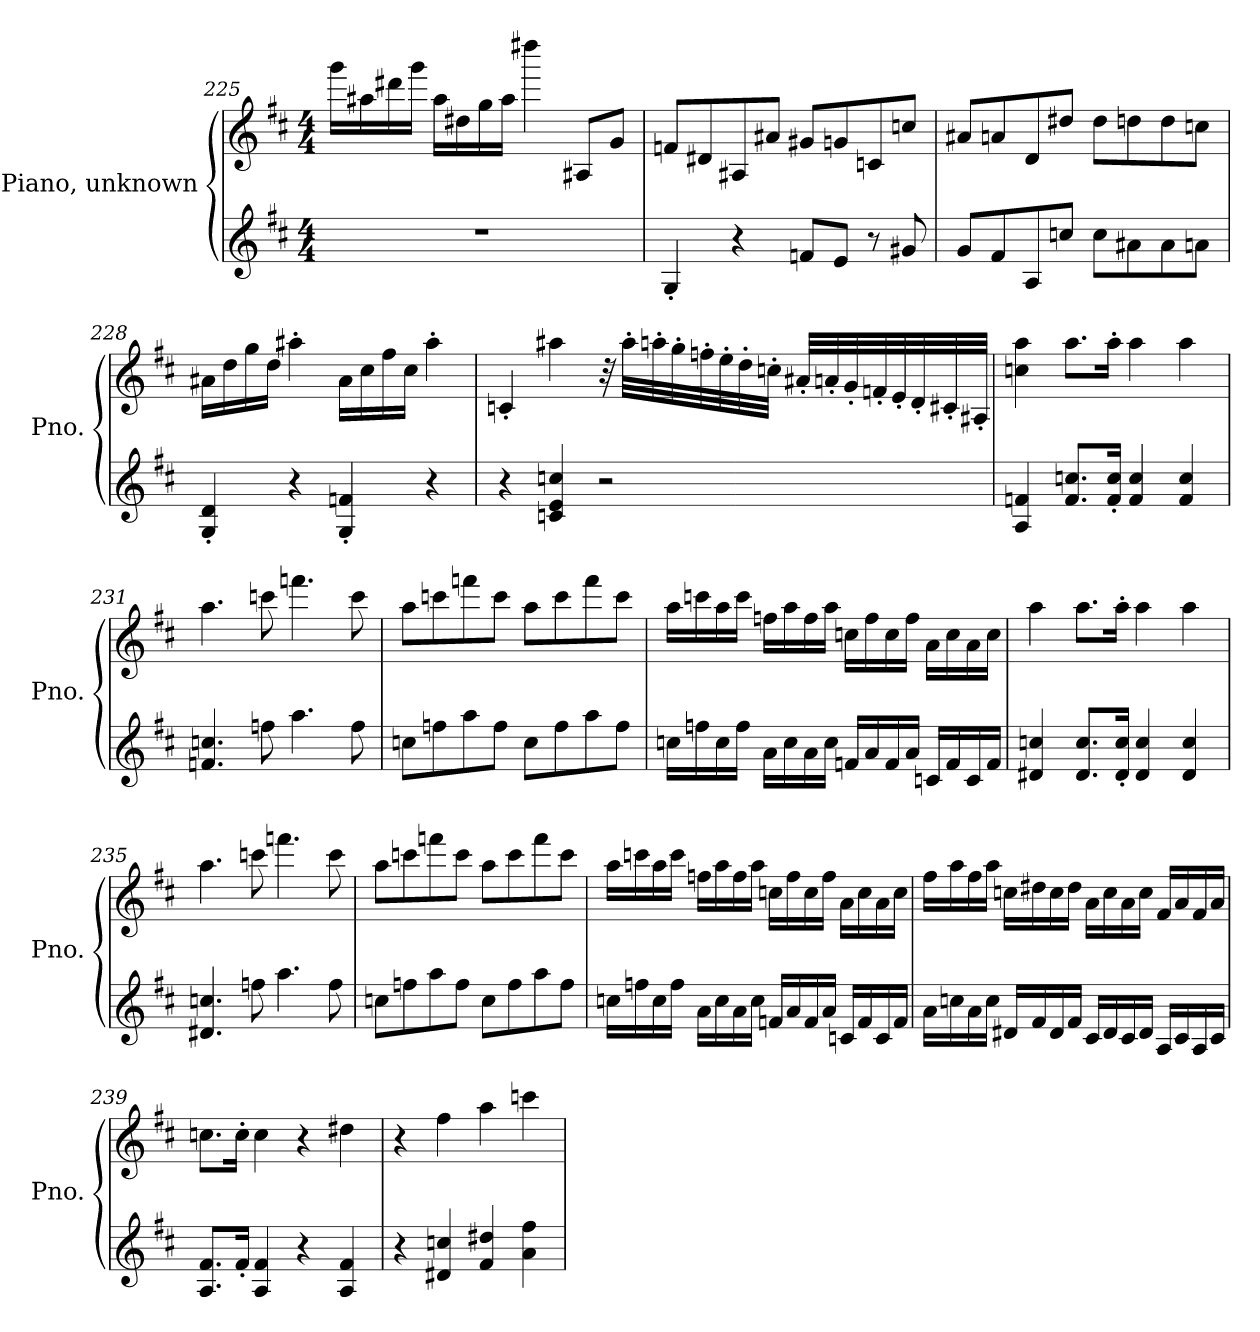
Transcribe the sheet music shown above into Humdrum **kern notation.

**kern	**kern
*part1	*part1
*staff2	*staff1
*I"Piano, unknown	*
*I'Pno.	*
*clefG2	*clefG2
*k[f#c#]	*k[f#c#]
*M4/4	*M4/4
=225	=225
1r	16ggg\LL
.	16aa#X\
.	16ddd#X\
.	16ggg\JJ
.	16aa#\LL
.	16dd#X\
.	16gg\
.	16aa#\JJ
.	4dddd#X\
.	8A#X/L
.	8g/J
!!LO:LB:g=z
=226	=226
4G'/	8fn/L
.	8d#X/
4r	8A#X/
.	8a#X/J
8fn/L	8g#X/L
8e/J	8gn/
8r	8cn/
8g#X/	8ccn/J
=227	=227
8g/L	8a#X/L
8f#/	8an/
8A/	8d/
8ccn/J	8dd#X/J
8cc\L	8dd#\L
8a#X\	8ddn\
8a#\	8dd\
8an\J	8ccn\J
=228	=228
4G/' 4d/'	16a#X\LL
.	16dd\
.	16gg\
.	16dd\JJ
4r	4aa#X'\
4G/' 4fn/'	16a#\LL
.	16cc#\
.	16ff#\
.	16cc#\JJ
4r	4aa#'\
!!LO:LB:g=z
=229	=229
4r	4cn'/
4cn/ 4e/ 4ccn/	4aa#X\
2r	32r
.	32aa#'\LLL
.	32aan'\
.	32gg'\
.	32ffn'\
.	32ee'\
.	32dd'\
.	32ccn'\JJJ
.	32a#X'/LLL
.	32an'/
.	32g'/
.	32fn'/
.	32e'/
.	32d'/
.	32c#X'/
.	32A#X'/JJJ
=230	=230
4A/ 4fn/	4ccn\ 4aa\
8.f/ 8.ccn/L	8.aa\L
16f/' 16cc/'Jk	16aa'\Jk
4f/ 4cc/	4aa\
4f/ 4cc/	4aa\
=231	=231
4.fn/ 4.ccn/	4.aa\
8ffn\	8cccn\
4.aa\	4.fffn\
8ff\	8ccc\
!!LO:LB:g=z
=232	=232
8ccn\L	8aa\L
8ffn\	8cccn\
8aa\	8fffn\
8ff\J	8ccc\J
8cc\L	8aa\L
8ff\	8ccc\
8aa\	8fff\
8ff\J	8ccc\J
=233	=233
16ccn\LL	16aa\LL
16ffn\	16cccn\
16cc\	16aa\
16ff\JJ	16ccc\JJ
16a\LL	16ffn\LL
16cc\	16aa\
16a\	16ff\
16cc\JJ	16aa\JJ
16fn/LL	16ccn\LL
16a/	16ff\
16f/	16cc\
16a/JJ	16ff\JJ
16cn/LL	16a\LL
16f/	16cc\
16c/	16a\
16f/JJ	16cc\JJ
=234	=234
4d#X/ 4ccn/	4aa\
8.d#/ 8.cc/L	8.aa\L
16d#/' 16cc/'Jk	16aa'\Jk
4d#/ 4cc/	4aa\
4d#/ 4cc/	4aa\
!!LO:LB:g=z
=235	=235
4.d#X/ 4.ccn/	4.aa\
8ffn\	8cccn\
4.aa\	4.fffn\
8ff\	8ccc\
=236	=236
8ccn\L	8aa\L
8ffn\	8cccn\
8aa\	8fffn\
8ff\J	8ccc\J
8cc\L	8aa\L
8ff\	8ccc\
8aa\	8fff\
8ff\J	8ccc\J
=237	=237
16ccn\LL	16aa\LL
16ffn\	16cccn\
16cc\	16aa\
16ff\JJ	16ccc\JJ
16a\LL	16ffn\LL
16cc\	16aa\
16a\	16ff\
16cc\JJ	16aa\JJ
16fn/LL	16ccn\LL
16a/	16ff\
16f/	16cc\
16a/JJ	16ff\JJ
16cn/LL	16a\LL
16f/	16cc\
16c/	16a\
16f/JJ	16cc\JJ
!!LO:LB:g=z
=238	=238
16a\LL	16ff#\LL
16ccn\	16aa\
16a\	16ff#\
16cc\JJ	16aa\JJ
16d#X/LL	16ccn\LL
16f#/	16dd#X\
16d#/	16cc\
16f#/JJ	16dd#\JJ
16c#/LL	16a\LL
16d#/	16cc\
16c#/	16a\
16d#/JJ	16cc\JJ
16A/LL	16f#/LL
16c#/	16a/
16A/	16f#/
16c#/JJ	16a/JJ
=239	=239
8.A/ 8.f#/L	8.ccn\L
16f#'/Jk	16cc'\Jk
4A/ 4f#/	4cc\
4r	4r
4A/ 4f#/	4dd#X\
=240	=240
4r	4r
4d#X/ 4ccn/	4ff#\
4f#/ 4dd#X/	4aa\
4a\ 4ff#\	4cccn\
=	=
*-	*-
